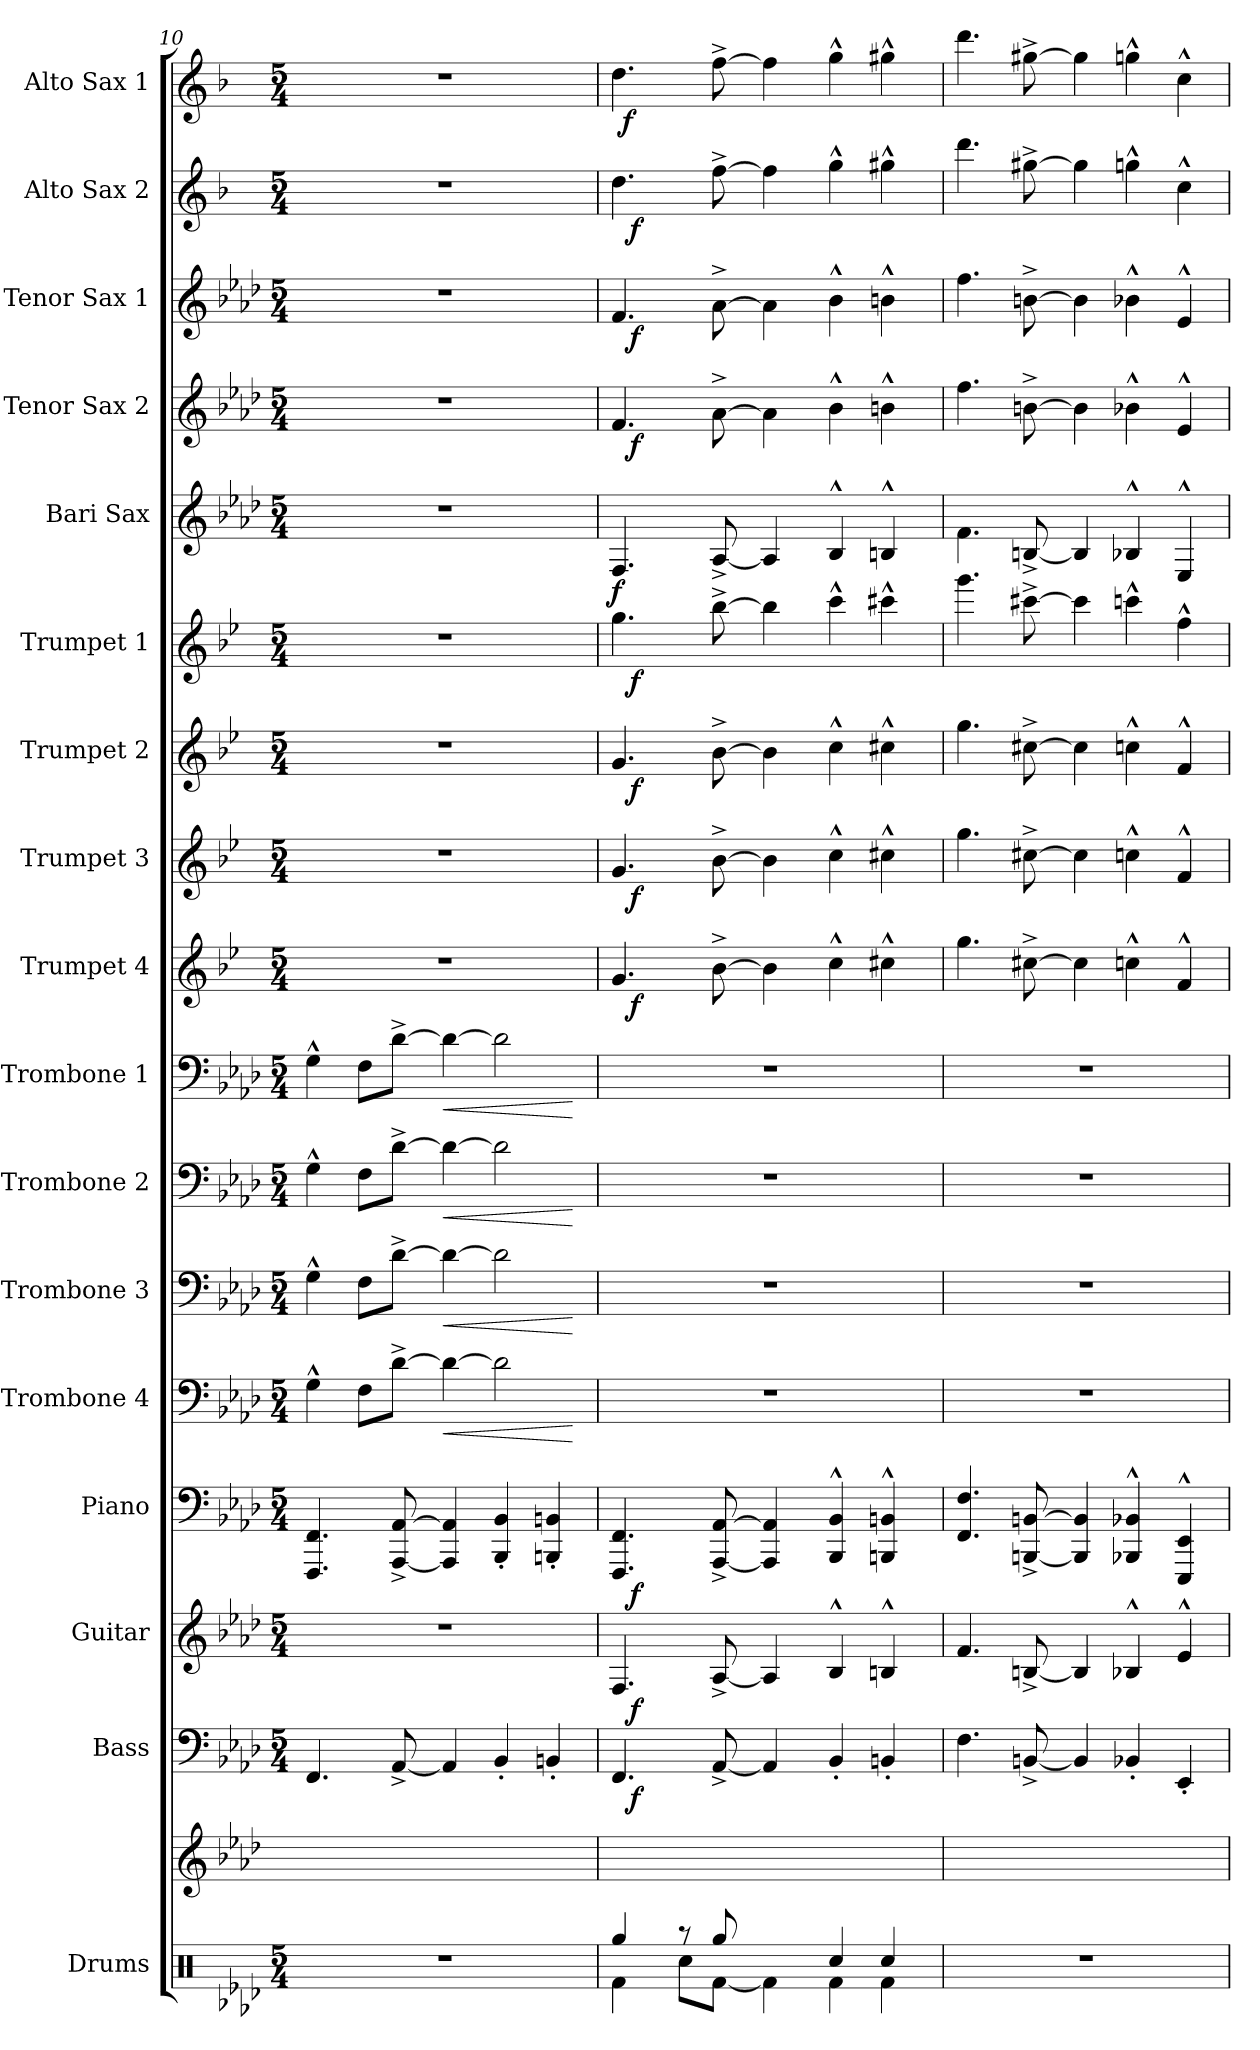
**kern	**kern	**kern	**dynam	**kern	**dynam	**kern	**dynam	**kern	**dynam	**kern	**dynam	**kern	**dynam	**kern	**dynam	**kern	**dynam	**kern	**dynam	**kern	**dynam	**kern	**dynam	**kern	**dynam	**kern	**dynam	**kern	**dynam	**kern	**dynam	**kern	**dynam
*part18	*part17	*part16	*part16	*part15	*part15	*part14	*part14	*part13	*part13	*part12	*part12	*part11	*part11	*part10	*part10	*part9	*part9	*part8	*part8	*part7	*part7	*part6	*part6	*part5	*part5	*part4	*part4	*part3	*part3	*part2	*part2	*part1	*part1
*staff18	*staff17	*staff16	*staff16	*staff15	*staff15	*staff14	*staff14	*staff13	*staff13	*staff12	*staff12	*staff11	*staff11	*staff10	*staff10	*staff9	*staff9	*staff8	*staff8	*staff7	*staff7	*staff6	*staff6	*staff5	*staff5	*staff4	*staff4	*staff3	*staff3	*staff2	*staff2	*staff1	*staff1
*I"Drums	*	*I"Bass	*	*I"Guitar	*	*I"Piano	*	*I"Trombone 4	*	*I"Trombone 3	*	*I"Trombone 2	*	*I"Trombone 1	*	*I"Trumpet 4	*	*I"Trumpet 3	*	*I"Trumpet 2	*	*I"Trumpet 1	*	*I"Bari Sax	*	*I"Tenor Sax 2	*	*I"Tenor Sax 1	*	*I"Alto Sax 2	*	*I"Alto Sax 1	*
*	*	*	*	*I'Gtr.	*	*I'Pno	*	*I'Trb	*	*I'Trb	*	*I'Trb	*	*I'Trb	*	*I'Tpt	*	*	*	*I'Tpt	*	*I'Tpt	*	*	*	*I'T Sax	*	*I'T Sax	*	*I'A Sax	*	*I'A Sax	*
*clefX	*clefG2	*clefF4	*	*clefG2	*	*clefF4	*	*clefF4	*	*clefF4	*	*clefF4	*	*clefF4	*	*clefG2	*	*clefG2	*	*clefG2	*	*clefG2	*	*clefG2	*	*clefG2	*	*clefG2	*	*clefG2	*	*clefG2	*
*	*	*ITrd7c12	*	*ITrd7c12	*	*	*	*	*	*	*	*	*	*	*	*ITrd1c2	*	*ITrd1c2	*	*ITrd1c2	*	*ITrd1c2	*	*ITrd12c21	*	*ITrd8c14	*	*ITrd8c14	*	*ITrd5c9	*	*ITrd5c9	*
*k[b-e-a-d-]	*k[b-e-a-d-]	*k[b-e-a-d-]	*	*k[b-e-a-d-]	*	*k[b-e-a-d-]	*	*k[b-e-a-d-]	*	*k[b-e-a-d-]	*	*k[b-e-a-d-]	*	*k[b-e-a-d-]	*	*k[b-e-a-d-]	*	*k[b-e-a-d-]	*	*k[b-e-a-d-]	*	*k[b-e-a-d-]	*	*k[b-e-a-d-]	*	*k[b-e-a-d-]	*	*k[b-e-a-d-]	*	*k[b-e-a-d-]	*	*k[b-e-a-d-]	*
*A-:	*A-:	*A-:	*	*A-:	*	*A-:	*	*A-:	*	*A-:	*	*A-:	*	*A-:	*	*A-:	*	*A-:	*	*A-:	*	*A-:	*	*A-:	*	*A-:	*	*A-:	*	*A-:	*	*A-:	*
*M5/4	*	*M5/4	*	*M5/4	*	*M5/4	*	*M5/4	*	*M5/4	*	*M5/4	*	*M5/4	*	*M5/4	*	*M5/4	*	*M5/4	*	*M5/4	*	*M5/4	*	*M5/4	*	*M5/4	*	*M5/4	*	*M5/4	*
=10	=10	=10	=10	=10	=10	=10	=10	=10	=10	=10	=10	=10	=10	=10	=10	=10	=10	=10	=10	=10	=10	=10	=10	=10	=10	=10	=10	=10	=10	=10	=10	=10	=10
4%5r	1ryy	4.FFF/	.	4%5r	.	4.FFF/ 4.FF/	.	4G^^>\	.	4G^^>\	.	4G^^>\	.	4G^^>\	.	4%5r	.	4%5r	.	4%5r	.	4%5r	.	4%5r	.	4%5r	.	4%5r	.	4%5r	.	4%5r	.
.	.	.	.	.	.	.	.	8F\L	.	8F\L	.	8F\L	.	8F\L	.	.	.	.	.	.	.	.	.	.	.	.	.	.	.	.	.	.	.
.	.	[8AAA-^</	.	.	.	[8AAA-/^< [8AA-/^<	.	[8d-^>\J	.	[8d-^>\J	.	[8d-^>\J	.	[8d-^>\J	.	.	.	.	.	.	.	.	.	.	.	.	.	.	.	.	.	.	.
!	!	!	!	!	!	!	!	!	!LO:HP:b	!	!LO:HP:b	!	!LO:HP:b	!	!LO:HP:b	!	!	!	!	!	!	!	!	!	!	!	!	!	!	!	!	!	!
.	.	4AAA-/]	.	.	.	4AAA-/] 4AA-/]	.	4d-\_	<	4d-\_	<	4d-\_	<	4d-\_	<	.	.	.	.	.	.	.	.	.	.	.	.	.	.	.	.	.	.
.	.	4BBB-'</	.	.	.	4BBB-/'< 4BB-/'<	.	2d-\]	.	2d-\]	.	2d-\]	.	2d-\]	.	.	.	.	.	.	.	.	.	.	.	.	.	.	.	.	.	.	.
.	4ryy	4BBBn'</	.	.	.	4BBBn/'< 4BBn/'<	.	.	.	.	.	.	.	.	.	.	.	.	.	.	.	.	.	.	.	.	.	.	.	.	.	.	.
.	.	.	.	.	.	.	.	.	[	.	[	.	[	.	[	.	.	.	.	.	.	.	.	.	.	.	.	.	.	.	.	.	.
=11	=11	=11	=11	=11	=11	=11	=11	=11	=11	=11	=11	=11	=11	=11	=11	=11	=11	=11	=11	=11	=11	=11	=11	=11	=11	=11	=11	=11	=11	=11	=11	=11	=11
*^	*	*	*	*	*	*	*	*	*	*	*	*	*	*	*	*	*	*	*	*	*	*	*	*	*	*	*	*	*	*	*	*	*
!	!	!	!	!	!	!	!	!	!	!	!	!	!	!	!	!	!	!	!	!	!	!	!	!	!	!LO:DY:b	!	!	!	!	!	!	!	!
*	*	*	*^	*	*^	*	*^	*	*	*	*	*	*	*	*	*	*^	*	*^	*	*^	*	*^	*	*	*	*^	*	*^	*	*^	*	*^	*
4Rgg/	4Rf\	1ryy	4.FFF/	32ryy	.	4.FF/	32ryy	.	4.FFF/ 4.FF/	32ryy	.	4%5r	.	4%5r	.	4%5r	.	4%5r	.	4.f/	32ryy	.	4.f/	32ryy	.	4.f/	32ryy	.	4.ff\	32ryy	.	4.FF/	f	4.F/	32ryy	.	4.F/	32ryy	.	4.f\	32ryy	.	4.f\	48ryy	.
!	!	!	!	!	!	!	!	!	!	!	!	!	!	!	!	!	!	!	!	!	!	!	!	!	!	!	!	!	!	!	!	!	!	!	!	!	!	!	!	!	!	!	!	!	!LO:DY:b
.	.	.	.	.	.	.	.	.	.	.	.	.	.	.	.	.	.	.	.	.	.	.	.	.	.	.	.	.	.	.	.	.	.	.	.	.	.	.	.	.	.	.	.	3%2ryy	f
!	!	!	!	!	!LO:DY:b	!	!	!LO:DY:b	!	!	!LO:DY:b	!	!	!	!	!	!	!	!	!	!	!LO:DY:b	!	!	!LO:DY:b	!	!	!LO:DY:b	!	!	!LO:DY:b	!	!	!	!	!LO:DY:b	!	!	!LO:DY:b	!	!	!LO:DY:b	!	!	!
.	.	.	.	1ryy	f	.	1ryy	f	.	1ryy	f	.	.	.	.	.	.	.	.	.	1ryy	f	.	1ryy	f	.	1ryy	f	.	1ryy	f	.	.	.	1ryy	f	.	1ryy	f	.	1ryy	f	.	.	.
8raa	8Rcc\L	.	.	.	.	.	.	.	.	.	.	.	.	.	.	.	.	.	.	.	.	.	.	.	.	.	.	.	.	.	.	.	.	.	.	.	.	.	.	.	.	.	.	.	.
8Rgg/	[<8Rf\J	.	[8AAA-^</	.	.	[8AA-^</	.	.	[8AAA-/^< [8AA-/^<	.	.	.	.	.	.	.	.	.	.	[8a-^>\	.	.	[8a-^>\	.	.	[8a-^>\	.	.	[8aa-^>\	.	.	[8AA-^</	.	[8A-^>\	.	.	[8A-^>\	.	.	[8a-^>\	.	.	[8a-^>\	.	.
4ryy	4Rf\]	.	4AAA-/]	.	.	4AA-/]	.	.	4AAA-/] 4AA-/]	.	.	.	.	.	.	.	.	.	.	4a-\]	.	.	4a-\]	.	.	4a-\]	.	.	4aa-\]	.	.	4AA-/]	.	4A-\]	.	.	4A-\]	.	.	4a-\]	.	.	4a-\]	.	.
.	.	.	.	.	.	.	.	.	.	.	.	.	.	.	.	.	.	.	.	.	.	.	.	.	.	.	.	.	.	.	.	.	.	.	.	.	.	.	.	.	.	.	.	6...ryy	.
4Rcc/	4Rf\	.	4BBB-'</	.	.	4BB-^^>/	.	.	4BBB-/^^> 4BB-/^^>	.	.	.	.	.	.	.	.	.	.	4b-^^>\	.	.	4b-^^>\	.	.	4b-^^>\	.	.	4bb-^^>\	.	.	4BB-^^>/	.	4B-^^>\	.	.	4B-^^>\	.	.	4b-^^>\	.	.	4b-^^>\	.	.
4Rcc/	4Rf\	4ryy	4BBBn'</	.	.	4BBn^^>/	.	.	4BBBn/^^> 4BBn/^^>	.	.	.	.	.	.	.	.	.	.	4bn^^>\	.	.	4bn^^>\	.	.	4bn^^>\	.	.	4bbn^^>\	.	.	4BBn^^>/	.	4Bn^^>\	.	.	4Bn^^>\	.	.	4bn^^>\	.	.	4bn^^>\	4ryy	.
.	.	.	.	8..ryy	.	.	8..ryy	.	.	8..ryy	.	.	.	.	.	.	.	.	.	.	8..ryy	.	.	8..ryy	.	.	8..ryy	.	.	8..ryy	.	.	.	.	8..ryy	.	.	8..ryy	.	.	8..ryy	.	.	.	.
*	*	*	*v	*v	*	*	*	*	*v	*v	*	*	*	*	*	*	*	*	*	*v	*v	*	*v	*v	*	*v	*v	*	*v	*v	*	*	*	*v	*v	*	*v	*v	*	*v	*v	*	*v	*v	*
*v	*v	*	*	*	*v	*v	*	*	*	*	*	*	*	*	*	*	*	*	*	*	*	*	*	*	*	*	*	*	*	*	*	*	*	*	*
=12	=12	=12	=12	=12	=12	=12	=12	=12	=12	=12	=12	=12	=12	=12	=12	=12	=12	=12	=12	=12	=12	=12	=12	=12	=12	=12	=12	=12	=12	=12	=12	=12	=12
4%5r	1ryy	4.FF\	.	4.F/	.	4.FF/ 4.F/	.	4%5r	.	4%5r	.	4%5r	.	4%5r	.	4.ff\	.	4.ff\	.	4.ff\	.	4.fff\	.	4.F\	.	4.f\	.	4.f\	.	4.ff\	.	4.ff\	.
.	.	[8BBBn^</	.	[8BBn^</	.	[8BBBn/^< [8BBn/^<	.	.	.	.	.	.	.	.	.	[8bn^>\	.	[8bn^>\	.	[8bn^>\	.	[8bbn^>\	.	[8BBn^</	.	[8Bn^>\	.	[8Bn^>\	.	[8bn^>\	.	[8bn^>\	.
.	.	4BBB/]	.	4BB/]	.	4BBB/] 4BB/]	.	.	.	.	.	.	.	.	.	4b\]	.	4b\]	.	4b\]	.	4bb\]	.	4BB/]	.	4B\]	.	4B\]	.	4b\]	.	4b\]	.
.	.	4BBB-X'</	.	4BB-X^^>/	.	4BBB-X/^^> 4BB-X/^^>	.	.	.	.	.	.	.	.	.	4b-X^^>\	.	4b-X^^>\	.	4b-X^^>\	.	4bb-X^^>\	.	4BB-X^^>/	.	4B-X^^>\	.	4B-X^^>\	.	4b-X^^>\	.	4b-X^^>\	.
.	4ryy	4EEE-'</	.	4E-^^>/	.	4EEE-/^^> 4EE-/^^>	.	.	.	.	.	.	.	.	.	4e-^^>/	.	4e-^^>/	.	4e-^^>/	.	4ee-^^>\	.	4EE-^^>/	.	4E-^^>/	.	4E-^^>/	.	4e-^^>\	.	4e-^^>\	.
=	=	=	=	=	=	=	=	=	=	=	=	=	=	=	=	=	=	=	=	=	=	=	=	=	=	=	=	=	=	=	=	=	=
*-	*-	*-	*-	*-	*-	*-	*-	*-	*-	*-	*-	*-	*-	*-	*-	*-	*-	*-	*-	*-	*-	*-	*-	*-	*-	*-	*-	*-	*-	*-	*-	*-	*-
